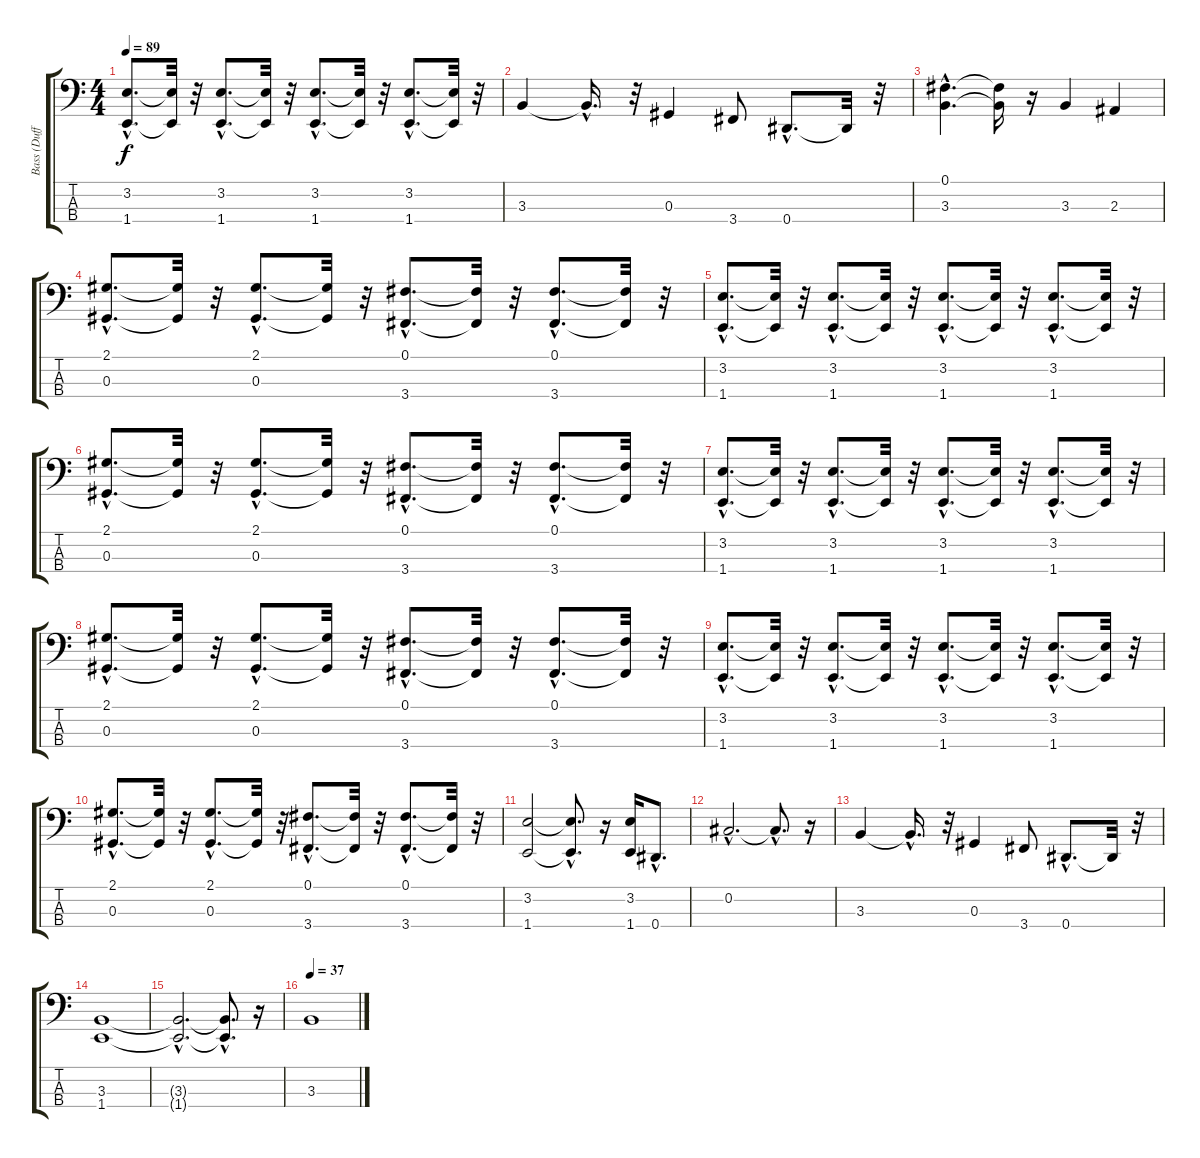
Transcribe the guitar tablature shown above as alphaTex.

\track ("Bass (Duff)" "Bass (Duff") {instrument electricbasspick}
\staff {score tabs}
\tuning (Gb2 Db2 Ab1 Eb1) {hide}
\ts (4 4)
\tempo 89
\clef f4
\ks c
(3.2{hac} 1.4{hac}).8{d dy f} (3.2{t} 1.4{t}).32 r.32 (3.2{hac} 1.4{hac}).8{d} (3.2{t} 1.4{t}).32 r.32 (3.2{hac} 1.4{hac}).8{d} (3.2{t} 1.4{t}).32 r.32 (3.2{hac} 1.4{hac}).8{d} (3.2{t} 1.4{t}).32 r.32 |
3.3.4 3.3{hac t}.16{d} r.32 0.3.4 3.4.8 0.4{hac}.8{d} 0.4{t}.32 r.32 |
(0.1{hac} 3.3{hac}).4{d} (0.1{t} 3.3{t}).16 r.16 3.3.4 2.3.4 |
(2.1{hac} 0.3{hac}).8{d} (2.1{t} 0.3{t}).32 r.32 (2.1{hac} 0.3{hac}).8{d} (2.1{t} 0.3{t}).32 r.32 (0.1{hac} 3.4{hac}).8{d} (0.1{t} 3.4{t}).32 r.32 (0.1{hac} 3.4{hac}).8{d} (0.1{t} 3.4{t}).32 r.32 |
(3.2{hac} 1.4{hac}).8{d} (3.2{t} 1.4{t}).32 r.32 (3.2{hac} 1.4{hac}).8{d} (3.2{t} 1.4{t}).32 r.32 (3.2{hac} 1.4{hac}).8{d} (3.2{t} 1.4{t}).32 r.32 (3.2{hac} 1.4{hac}).8{d} (3.2{t} 1.4{t}).32 r.32 |
(2.1{hac} 0.3{hac}).8{d} (2.1{t} 0.3{t}).32 r.32 (2.1{hac} 0.3{hac}).8{d} (2.1{t} 0.3{t}).32 r.32 (0.1{hac} 3.4{hac}).8{d} (0.1{t} 3.4{t}).32 r.32 (0.1{hac} 3.4{hac}).8{d} (0.1{t} 3.4{t}).32 r.32 |
(3.2{hac} 1.4{hac}).8{d} (3.2{t} 1.4{t}).32 r.32 (3.2{hac} 1.4{hac}).8{d} (3.2{t} 1.4{t}).32 r.32 (3.2{hac} 1.4{hac}).8{d} (3.2{t} 1.4{t}).32 r.32 (3.2{hac} 1.4{hac}).8{d} (3.2{t} 1.4{t}).32 r.32 |
(2.1{hac} 0.3{hac}).8{d} (2.1{t} 0.3{t}).32 r.32 (2.1{hac} 0.3{hac}).8{d} (2.1{t} 0.3{t}).32 r.32 (0.1{hac} 3.4{hac}).8{d} (0.1{t} 3.4{t}).32 r.32 (0.1{hac} 3.4{hac}).8{d} (0.1{t} 3.4{t}).32 r.32 |
(3.2{hac} 1.4{hac}).8{d} (3.2{t} 1.4{t}).32 r.32 (3.2{hac} 1.4{hac}).8{d} (3.2{t} 1.4{t}).32 r.32 (3.2{hac} 1.4{hac}).8{d} (3.2{t} 1.4{t}).32 r.32 (3.2{hac} 1.4{hac}).8{d} (3.2{t} 1.4{t}).32 r.32 |
(2.1{hac} 0.3{hac}).8{d} (2.1{t} 0.3{t}).32 r.32 (2.1{hac} 0.3{hac}).8{d} (2.1{t} 0.3{t}).32 r.32 (0.1{hac} 3.4{hac}).8{d} (0.1{t} 3.4{t}).32 r.32 (0.1{hac} 3.4{hac}).8{d} (0.1{t} 3.4{t}).32 r.32 |
(3.2 1.4).2 (3.2{hac t} 1.4{hac t}).8{d} r.16 (3.2 1.4).16 0.4{hac}.8{d} |
0.2{hac}.2{d} 0.2{hac t}.8{d} r.16 |
3.3.4 3.3{hac t}.16{d} r.32 0.3.4 3.4.8 0.4{hac}.8{d} 0.4{t}.32 r.32 |
(3.3 1.4).1 |
(3.3{hac t} 1.4{hac t}).2{d} (3.3{hac t} 1.4{hac t}).8{d} r.16 |
\tempo 37
3.3.1
